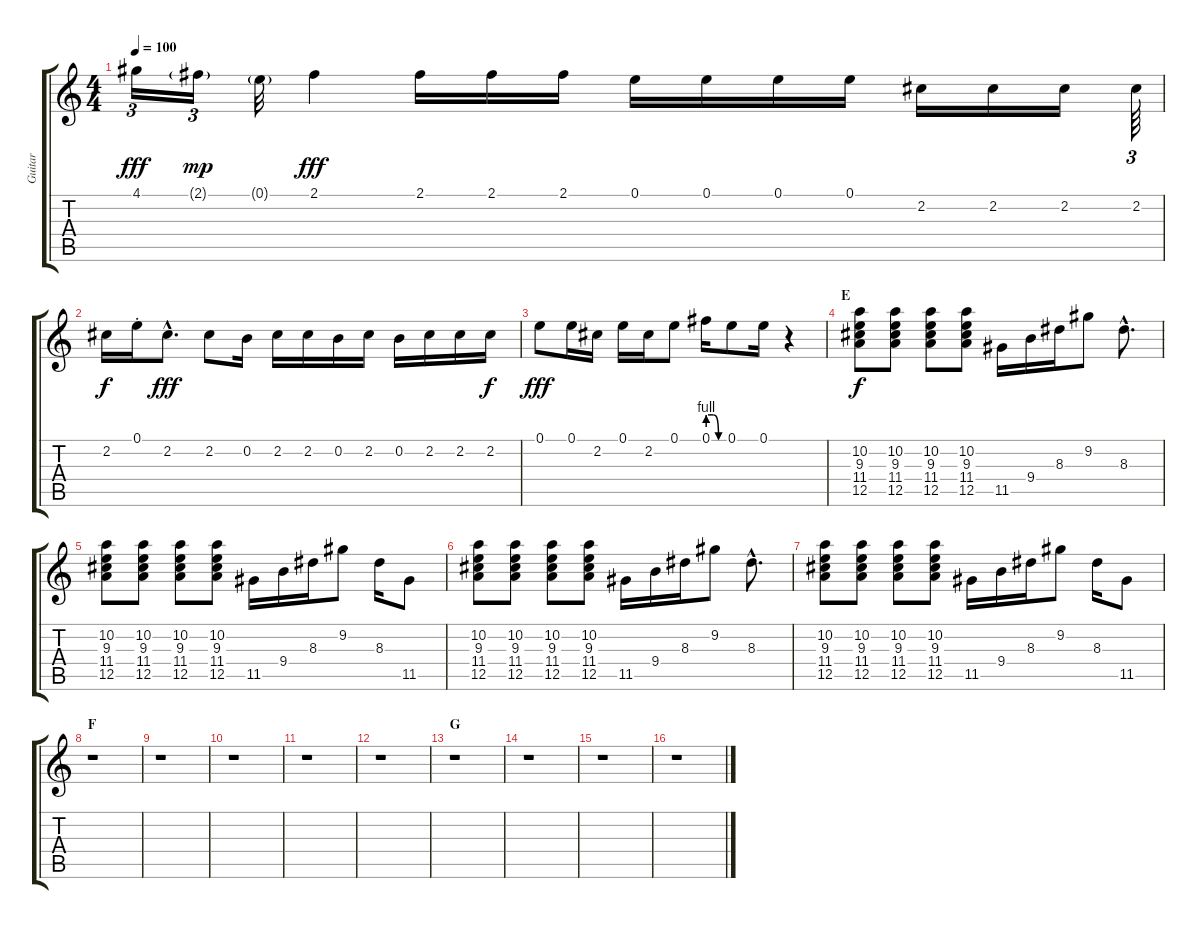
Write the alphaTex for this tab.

\track ("Guitar" "Guitar") {instrument electricguitarclean}
\staff {score tabs}
\tuning (E4 B3 G3 D3 A2 E2) {hide}
\ts (4 4)
\tempo 100
\clef g2
\ks c
4.1.16{tu (3 2) dy fff} 2.1{g}.16{tu (3 2) dy mp} 0.1{g}.32 2.1.4{dy fff} 2.1.16 2.1.16 2.1.16 0.1.16 0.1.16 0.1.16 0.1.16 2.2.16 2.2.16 2.2.16 2.2.64{tu (3 2)} |
2.2.16{dy f} 0.1{st}.16 2.2{hac}.8{d dy fff} 2.2.8 0.2.16 2.2.16 2.2.16 0.2.16 2.2.16 0.2.16 2.2.16 2.2.16 2.2.16{dy f} |
0.1.8{dy fff} 0.1.16 2.2.16 0.1.16 2.2.16 0.1.8 0.1{be (custom 0 4 20 4 40 0 60 0)}.16 0.1.8 0.1.16 r.4 |
\section ("" "E")
(10.2 9.3 11.4 12.5).8{dy f} (10.2 9.3 11.4 12.5).8 (10.2 9.3 11.4 12.5).8 (10.2 9.3 11.4 12.5).8 11.5.16 9.4.16 8.3.16 9.2.8 8.3{hac}.8{d} |
(10.2 9.3 11.4 12.5).8 (10.2 9.3 11.4 12.5).8 (10.2 9.3 11.4 12.5).8 (10.2 9.3 11.4 12.5).8 11.5.16 9.4.16 8.3.16 9.2.8 8.3.16 11.5.8 |
(10.2 9.3 11.4 12.5).8 (10.2 9.3 11.4 12.5).8 (10.2 9.3 11.4 12.5).8 (10.2 9.3 11.4 12.5).8 11.5.16 9.4.16 8.3.16 9.2.8 8.3{hac}.8{d} |
(10.2 9.3 11.4 12.5).8 (10.2 9.3 11.4 12.5).8 (10.2 9.3 11.4 12.5).8 (10.2 9.3 11.4 12.5).8 11.5.16 9.4.16 8.3.16 9.2.8 8.3.16 11.5.8 |
\section ("" "F")
r.1 |
r.1 |
r.1 |
r.1 |
r.1 |
\section ("" "G")
r.1 |
r.1 |
r.1 |
r.1
